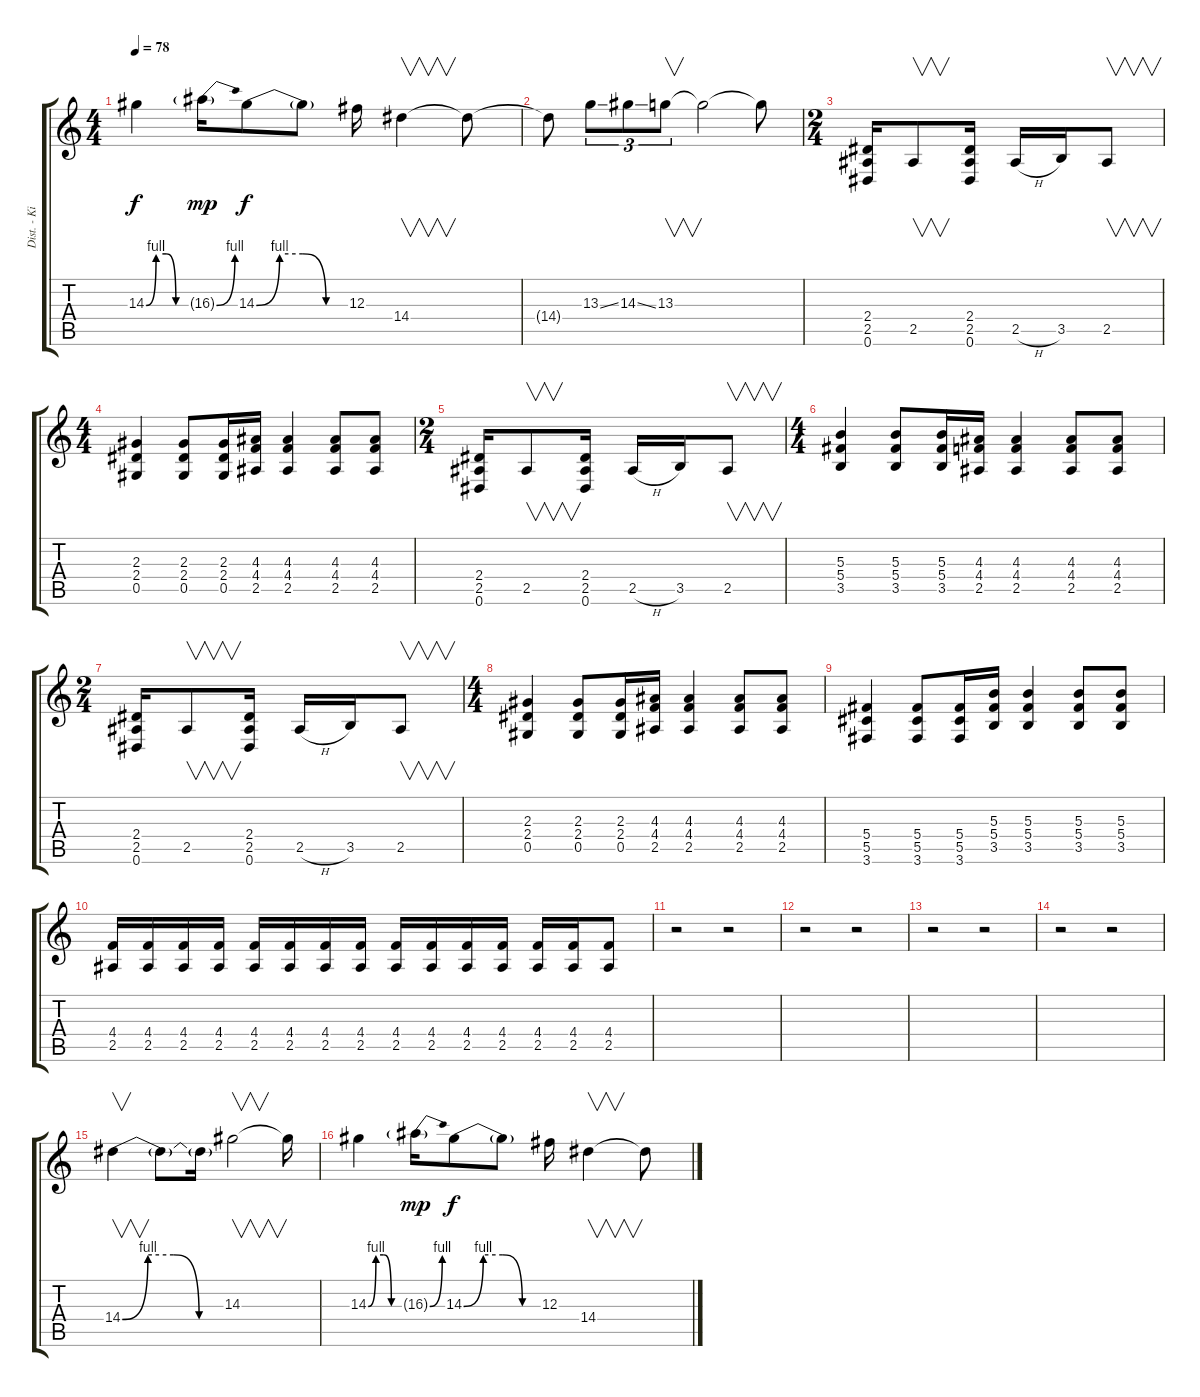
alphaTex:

\track ("Dist. - Kirk" "Dist. - Ki") {instrument distortionguitar}
\staff {score tabs}
\tuning (Eb4 Bb3 Gb3 Db3 Ab2 Eb2) {hide}
\ts (4 4)
\tempo 78
\clef g2
\ks c
14.3{be (custom 0 0 15 4 30 4 45 0 60 0)}.4{dy f} 16.3{be (bend 0 0 60 4) g}.16{dy mp} 14.3{be (custom 0 0 15 4 30 4 45 0 60 0)}.8{dy f} 14.3{t}.8 12.3.16 14.4.4{v} 14.4{t}.8 |
14.4{t}.8 13.3{ss}.8{tu (3 2)} 14.3{ss}.8{tu (3 2)} 13.3.8{v tu (3 2)} 13.3{t}.2 13.3{t}.8 |
\ts (2 4)
(2.4 2.5 0.6).16 2.5.8{v} (2.4 2.5 0.6).16 2.5{h}.16 3.5.16 2.5.8{v} |
\ts (4 4)
(2.3 2.4 0.5).4 (2.3 2.4 0.5).8 (2.3 2.4 0.5).16 (4.3 4.4 2.5).16 (4.3 4.4 2.5).4 (4.3 4.4 2.5).8 (4.3 4.4 2.5).8 |
\ts (2 4)
(2.4 2.5 0.6).16 2.5.8{v} (2.4 2.5 0.6).16 2.5{h}.16 3.5.16 2.5.8{v} |
\ts (4 4)
(5.3 5.4 3.5).4 (5.3 5.4 3.5).8 (5.3 5.4 3.5).16 (4.3 4.4 2.5).16 (4.3 4.4 2.5).4 (4.3 4.4 2.5).8 (4.3 4.4 2.5).8 |
\ts (2 4)
(2.4 2.5 0.6).16 2.5.8{v} (2.4 2.5 0.6).16 2.5{h}.16 3.5.16 2.5.8{v} |
\ts (4 4)
(2.3 2.4 0.5).4 (2.3 2.4 0.5).8 (2.3 2.4 0.5).16 (4.3 4.4 2.5).16 (4.3 4.4 2.5).4 (4.3 4.4 2.5).8 (4.3 4.4 2.5).8 |
(5.4 5.5 3.6).4 (5.4 5.5 3.6).8 (5.4 5.5 3.6).16 (5.3 5.4 3.5).16 (5.3 5.4 3.5).4 (5.3 5.4 3.5).8 (5.3 5.4 3.5).8 |
(4.4 2.5).16 (4.4 2.5).16 (4.4 2.5).16 (4.4 2.5).16 (4.4 2.5).16 (4.4 2.5).16 (4.4 2.5).16 (4.4 2.5).16 (4.4 2.5).16 (4.4 2.5).16 (4.4 2.5).16 (4.4 2.5).16 (4.4 2.5).16 (4.4 2.5).16 (4.4 2.5).8 |
r.2 r.2 |
r.2 r.2 |
r.2 r.2 |
r.2 r.2 |
14.4{be (custom 0 0 15 4 30 4 45 0 60 0)}.4{v} 14.4{t}.8 14.4{t}.16 14.3.2{v} 14.3{t}.16 |
14.3{be (custom 0 0 15 4 30 4 45 0 60 0)}.4 16.3{be (bend 0 0 60 4) g}.16{dy mp} 14.3{be (custom 0 0 15 4 30 4 45 0 60 0)}.8{dy f} 14.3{t}.8 12.3.16 14.4.4{v} 14.4{t}.8
